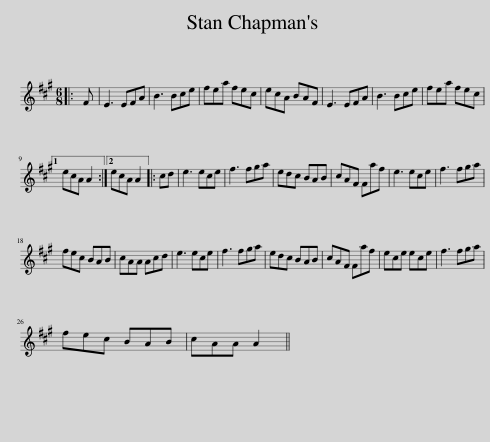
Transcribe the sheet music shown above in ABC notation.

X:1
L:1/8
M:6/8
I:linebreak $
K:A
V:1 treble
V:1
|: F | E3 EFA | B3 Bce | fea fec | ecA BAF | %5
 E3 EFA | B3 Bce | fea fec |1$ ecA A2 :|2 ecA A2 |: %10
 cd | e3 ece | f3 fga | edc BAB | cAF Faf | %15
 e3 ece | f3 fga |$ fec BAB | cAA Acd | e3 ece | %20
 f3 fga | edc BAB | cAF Faf | ece ece | f3 fga |$ %25
 fec BAB | cAA A2 || %27
